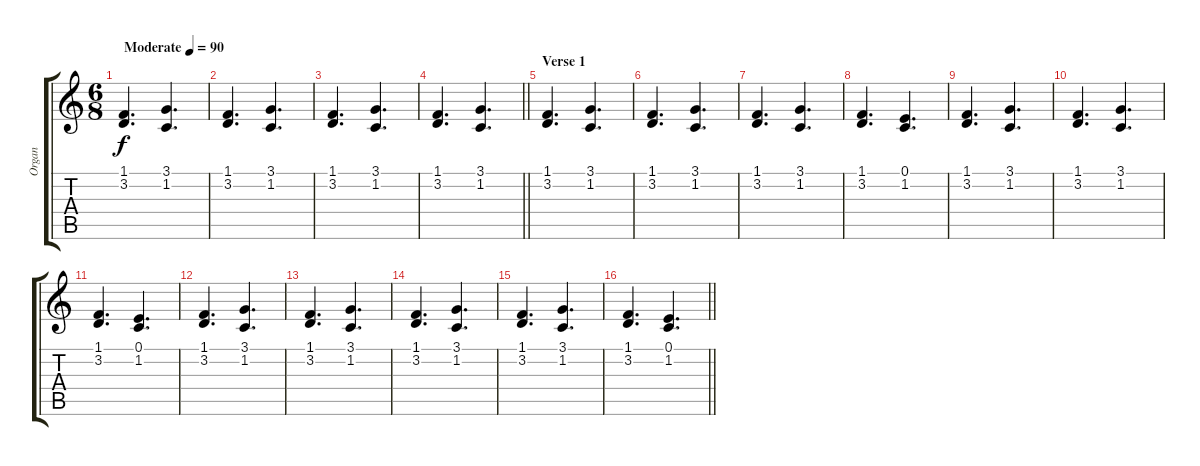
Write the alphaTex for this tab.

\track ("Organ" "Organ") {instrument percussiveorgan}
\staff {score tabs}
\tuning (E4 B3 G3 D3 A2 E2) {hide}
\ts (6 8)
\tempo (90 "Moderate")
\clef g2
\ks c
(1.1 3.2).4{d dy f instrument percussiveorgan} (3.1 1.2).4{d} |
(1.1 3.2).4{d} (3.1 1.2).4{d} |
(1.1 3.2).4{d} (3.1 1.2).4{d} |
\barLineRight lightlight
(1.1 3.2).4{d} (3.1 1.2).4{d} |
\section ("" "Verse 1")
(1.1 3.2).4{d} (3.1 1.2).4{d} |
(1.1 3.2).4{d} (3.1 1.2).4{d} |
(1.1 3.2).4{d} (3.1 1.2).4{d} |
(1.1 3.2).4{d} (0.1 1.2).4{d} |
(1.1 3.2).4{d} (3.1 1.2).4{d} |
(1.1 3.2).4{d} (3.1 1.2).4{d} |
(1.1 3.2).4{d} (0.1 1.2).4{d} |
(1.1 3.2).4{d} (3.1 1.2).4{d} |
(1.1 3.2).4{d} (3.1 1.2).4{d} |
(1.1 3.2).4{d} (3.1 1.2).4{d} |
(1.1 3.2).4{d} (3.1 1.2).4{d} |
\barLineRight lightlight
(1.1 3.2).4{d} (0.1 1.2).4{d}
